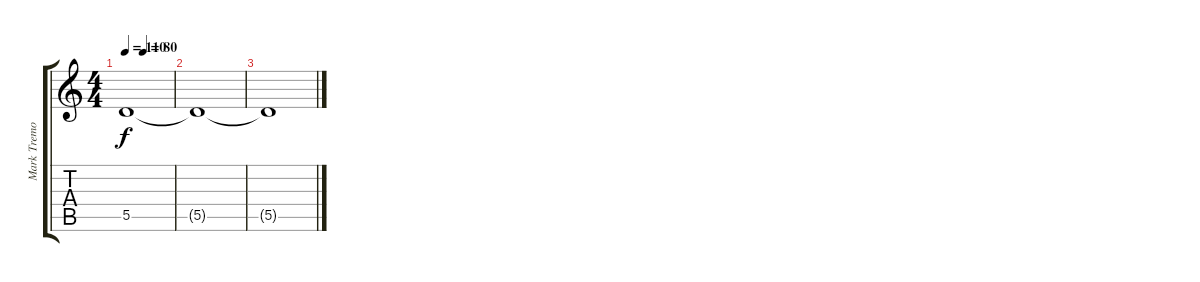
\track ("Mark Tremonti (dist.)" "Mark Tremo") {instrument distortionguitar}
\staff {score tabs}
\tuning (E4 B3 G3 D3 A2 D2) {hide}
\ts (4 4)
\tempo 110
\tempo (80 0.375)
\clef g2
\ks c
5.5{t}.1{dy f} |
5.5{t}.1 |
5.5{t}.1
